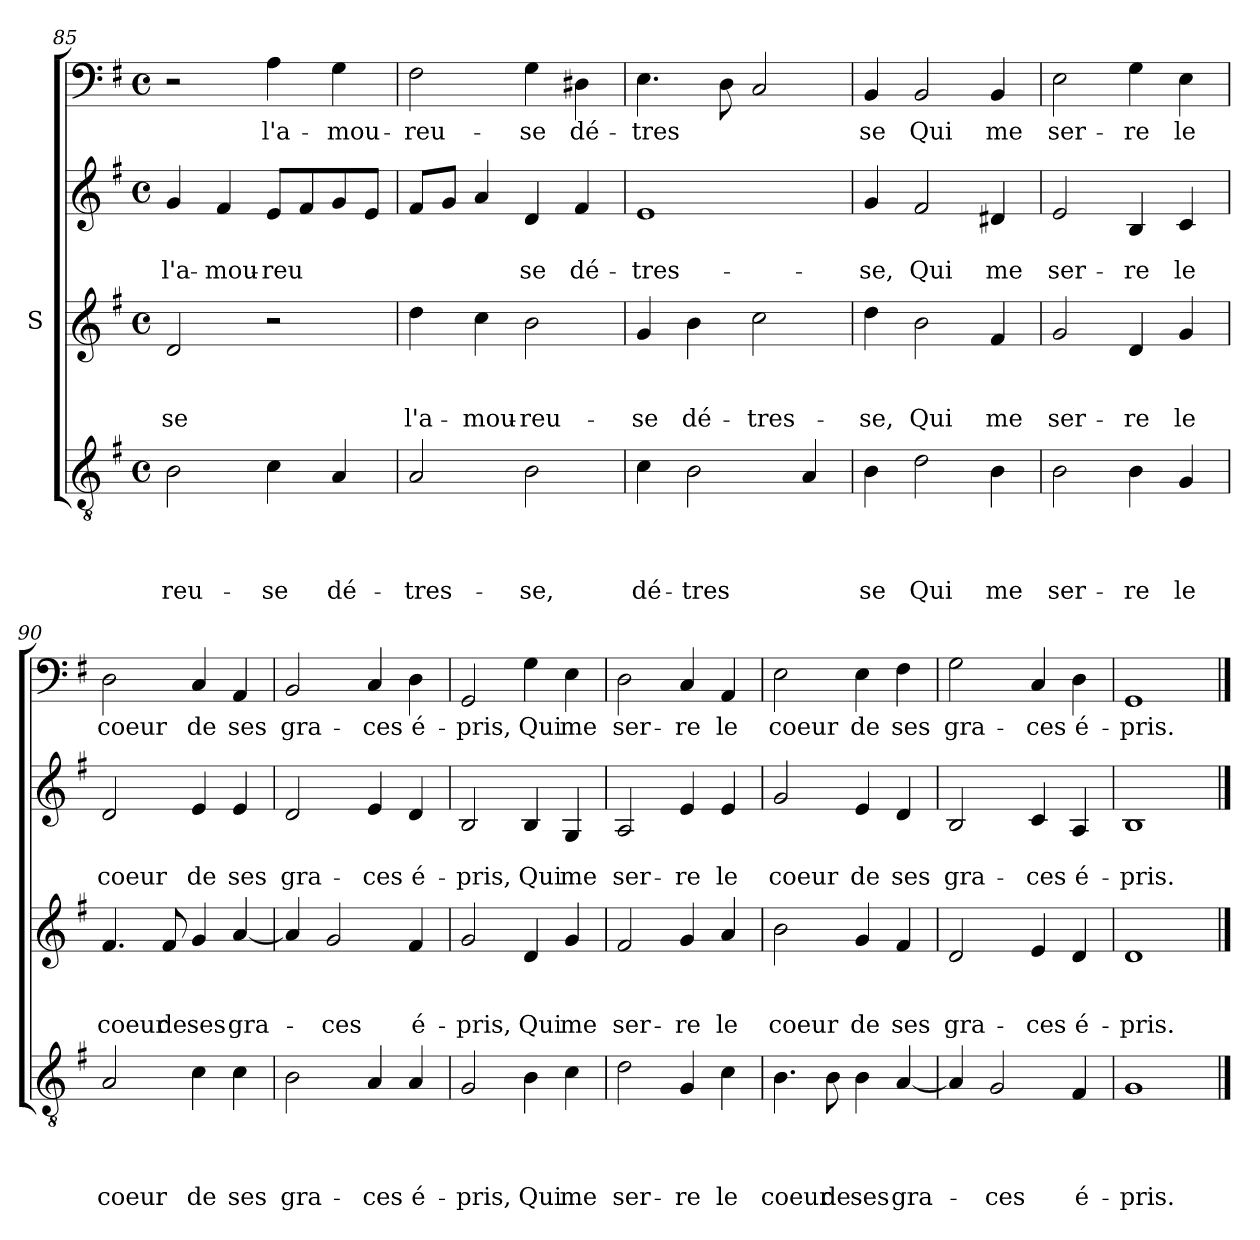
**kern	**text	**text	**text	**text	**kern	**text	**text	**text	**kern	**text	**text	**kern	**text
*part4	*part4	*part4	*part4	*part4	*part3	*part3	*part3	*part3	*part2	*part2	*part2	*part1	*part1
*staff4	*staff4	*staff4	*staff4	*staff4	*staff3	*staff3	*staff3	*staff3	*staff2	*staff2	*staff2	*staff1	*staff1
*	*	*	*	*	*I"S	*	*	*	*	*	*	*	*
*clefGv2	*	*	*	*	*clefG2	*	*	*	*clefG2	*	*	*clefF4	*
*k[f#]	*	*	*	*	*k[f#]	*	*	*	*k[f#]	*	*	*k[f#]	*
*G:	*	*	*	*	*G:	*	*	*	*G:	*	*	*G:	*
*M4/4	*	*	*	*	*M4/4	*	*	*	*M4/4	*	*	*M4/4	*
*met(c)	*	*	*	*	*met(c)	*	*	*	*met(c)	*	*	*met(c)	*
=85	=85	=85	=85	=85	=85	=85	=85	=85	=85	=85	=85	=85	=85
!	!	!	!	!LO:LY:b	!	!	!	!LO:LY:b	!	!	!LO:LY:b	!	!
2B\	.	.	.	-reu-	2d/	.	.	-se	4g/	.	l'a-	2r	.
!	!	!	!	!	!	!	!	!	!	!	!LO:LY:b	!	!
.	.	.	.	.	.	.	.	.	4f#/	.	-mou-	.	.
!	!	!	!	!LO:LY:b	!	!	!	!	!	!	!LO:LY:b	!	!LO:LY:b
4c\	.	.	.	-se	2r	.	.	.	8e/L	.	-reu	4A\	l'a-
.	.	.	.	.	.	.	.	.	8f#/	.	.	.	.
!	!	!	!	!LO:LY:b	!	!	!	!	!	!	!	!	!LO:LY:b
4A/	.	.	.	dé-	.	.	.	.	8g/	.	.	4G\	-mou-
.	.	.	.	.	.	.	.	.	8e/J	.	.	.	.
=86	=86	=86	=86	=86	=86	=86	=86	=86	=86	=86	=86	=86	=86
!	!	!	!	!LO:LY:b	!	!	!	!LO:LY:b	!	!	!	!	!LO:LY:b
2A/	.	.	.	-tres-	4dd\	.	.	l'a-	8f#/L	.	.	2F#\	-reu-
.	.	.	.	.	.	.	.	.	8g/J	.	.	.	.
!	!	!	!	!	!	!	!	!LO:LY:b	!	!	!	!	!
.	.	.	.	.	4cc\	.	.	-mou-	4a/	.	.	.	.
!	!	!	!	!LO:LY:b	!	!	!	!LO:LY:b	!	!	!LO:LY:b	!	!LO:LY:b
2B\	.	.	.	-se,	2b\	.	.	-reu-	4d/	.	se	4G\	-se
!	!	!	!	!	!	!	!	!	!	!	!LO:LY:b	!	!LO:LY:b
.	.	.	.	.	.	.	.	.	4f#/	.	dé-	4D#X\	dé-
!!LO:LB:g=z
=87	=87	=87	=87	=87	=87	=87	=87	=87	=87	=87	=87	=87	=87
!	!	!	!	!LO:LY:b	!	!	!	!LO:LY:b	!	!	!LO:LY:b	!	!LO:LY:b
4c\	.	.	.	dé-	4g/	.	.	-se	1e	.	-tres-	4.E\	-tres
!	!	!	!	!LO:LY:b	!	!	!	!LO:LY:b	!	!	!	!	!
2B\	.	.	.	-tres	4b\	.	.	dé-	.	.	.	.	.
.	.	.	.	.	.	.	.	.	.	.	.	8D\	.
!	!	!	!	!	!	!	!	!LO:LY:b	!	!	!	!	!
.	.	.	.	.	2cc\	.	.	-tres-	.	.	.	2C/	.
4A/	.	.	.	.	.	.	.	.	.	.	.	.	.
=88	=88	=88	=88	=88	=88	=88	=88	=88	=88	=88	=88	=88	=88
!	!	!	!	!LO:LY:b	!	!	!	!LO:LY:b	!	!	!LO:LY:b	!	!LO:LY:b
4B\	.	.	.	se	4dd\	.	.	-se,	4g/	.	-se,	4BB/	se
!	!	!	!	!LO:LY:b	!	!	!	!LO:LY:b	!	!	!LO:LY:b	!	!LO:LY:b
2d\	.	.	.	Qui	2b\	.	.	Qui	2f#/	.	Qui	2BB/	Qui
!	!	!	!	!LO:LY:b	!	!	!	!LO:LY:b	!	!	!LO:LY:b	!	!LO:LY:b
4B\	.	.	.	me	4f#/	.	.	me	4d#X/	.	me	4BB/	me
=89	=89	=89	=89	=89	=89	=89	=89	=89	=89	=89	=89	=89	=89
!	!	!	!	!LO:LY:b	!	!	!	!LO:LY:b	!	!	!LO:LY:b	!	!LO:LY:b
2B\	.	.	.	ser-	2g/	.	.	ser-	2e/	.	ser-	2E\	ser-
!	!	!	!	!LO:LY:b	!	!	!	!LO:LY:b	!	!	!LO:LY:b	!	!LO:LY:b
4B\	.	.	.	-re	4d/	.	.	-re	4B/	.	-re	4G\	-re
!	!	!	!	!LO:LY:b	!	!	!	!LO:LY:b	!	!	!LO:LY:b	!	!LO:LY:b
4G/	.	.	.	le	4g/	.	.	le	4c/	.	le	4E\	le
=90	=90	=90	=90	=90	=90	=90	=90	=90	=90	=90	=90	=90	=90
!	!	!	!	!LO:LY:b	!	!	!	!LO:LY:b	!	!	!LO:LY:b	!	!LO:LY:b
2A/	.	.	.	coeur	4.f#/	.	.	coeur	2d/	.	coeur	2D\	coeur
!	!	!	!	!	!	!	!	!LO:LY:b	!	!	!	!	!
.	.	.	.	.	8f#/	.	.	de	.	.	.	.	.
!	!	!	!	!LO:LY:b	!	!	!	!LO:LY:b	!	!	!LO:LY:b	!	!LO:LY:b
4c\	.	.	.	de	4g/	.	.	ses	4e/	.	de	4C/	de
!	!	!	!	!LO:LY:b	!	!	!	!LO:LY:b	!	!	!LO:LY:b	!	!LO:LY:b
4c\	.	.	.	ses	[<4a/	.	.	gra-	4e/	.	ses	4AA/	ses
=91	=91	=91	=91	=91	=91	=91	=91	=91	=91	=91	=91	=91	=91
!	!	!	!	!LO:LY:b	!	!	!	!	!	!	!LO:LY:b	!	!LO:LY:b
2B\	.	.	.	gra-	4a/]	.	.	.	2d/	.	gra-	2BB/	gra-
!	!	!	!	!	!	!	!	!LO:LY:b	!	!	!	!	!
.	.	.	.	.	2g/	.	.	-ces	.	.	.	.	.
!	!	!	!	!LO:LY:b	!	!	!	!	!	!	!LO:LY:b	!	!LO:LY:b
4A/	.	.	.	-ces	.	.	.	.	4e/	.	-ces	4C/	-ces
!	!	!	!	!LO:LY:b	!	!	!	!LO:LY:b	!	!	!LO:LY:b	!	!LO:LY:b
4A/	.	.	.	é-	4f#/	.	.	é-	4d/	.	é-	4D\	é-
!!LO:LB:g=z
=92	=92	=92	=92	=92	=92	=92	=92	=92	=92	=92	=92	=92	=92
!	!	!	!	!LO:LY:b	!	!	!	!LO:LY:b	!	!	!LO:LY:b	!	!LO:LY:b
2G/	.	.	.	-pris,	2g/	.	.	-pris,	2B/	.	-pris,	2GG/	-pris,
!	!	!	!	!LO:LY:b	!	!	!	!LO:LY:b	!	!	!LO:LY:b	!	!LO:LY:b
4B\	.	.	.	Qui	4d/	.	.	Qui	4B/	.	Qui	4G\	Qui
!	!	!	!	!LO:LY:b	!	!	!	!LO:LY:b	!	!	!LO:LY:b	!	!LO:LY:b
4c\	.	.	.	me	4g/	.	.	me	4G/	.	me	4E\	me
=93	=93	=93	=93	=93	=93	=93	=93	=93	=93	=93	=93	=93	=93
!	!	!	!	!LO:LY:b	!	!	!	!LO:LY:b	!	!	!LO:LY:b	!	!LO:LY:b
2d\	.	.	.	ser-	2f#/	.	.	ser-	2A/	.	ser-	2D\	ser-
!	!	!	!	!LO:LY:b	!	!	!	!LO:LY:b	!	!	!LO:LY:b	!	!LO:LY:b
4G/	.	.	.	-re	4g/	.	.	-re	4e/	.	-re	4C/	-re
!	!	!	!	!LO:LY:b	!	!	!	!LO:LY:b	!	!	!LO:LY:b	!	!LO:LY:b
4c\	.	.	.	le	4a/	.	.	le	4e/	.	le	4AA/	le
=94	=94	=94	=94	=94	=94	=94	=94	=94	=94	=94	=94	=94	=94
!	!	!	!	!LO:LY:b	!	!	!	!LO:LY:b	!	!	!LO:LY:b	!	!LO:LY:b
4.B\	.	.	.	coeur	2b\	.	.	coeur	2g/	.	coeur	2E\	coeur
!	!	!	!	!LO:LY:b	!	!	!	!	!	!	!	!	!
8B\	.	.	.	de	.	.	.	.	.	.	.	.	.
!	!	!	!	!LO:LY:b	!	!	!	!LO:LY:b	!	!	!LO:LY:b	!	!LO:LY:b
4B\	.	.	.	ses	4g/	.	.	de	4e/	.	de	4E\	de
!	!	!	!	!LO:LY:b	!	!	!	!LO:LY:b	!	!	!LO:LY:b	!	!LO:LY:b
[<4A/	.	.	.	gra-	4f#/	.	.	ses	4d/	.	ses	4F#\	ses
=95	=95	=95	=95	=95	=95	=95	=95	=95	=95	=95	=95	=95	=95
!	!	!	!	!	!	!	!	!LO:LY:b	!	!	!LO:LY:b	!	!LO:LY:b
4A/]	.	.	.	.	2d/	.	.	gra-	2B/	.	gra-	2G\	gra-
!	!	!	!	!LO:LY:b	!	!	!	!	!	!	!	!	!
2G/	.	.	.	-ces	.	.	.	.	.	.	.	.	.
!	!	!	!	!	!	!	!	!LO:LY:b	!	!	!LO:LY:b	!	!LO:LY:b
.	.	.	.	.	4e/	.	.	-ces	4c/	.	-ces	4C/	-ces
!	!	!	!	!LO:LY:b	!	!	!	!LO:LY:b	!	!	!LO:LY:b	!	!LO:LY:b
4F#/	.	.	.	é-	4d/	.	.	é-	4A/	.	é-	4D\	é-
=96	=96	=96	=96	=96	=96	=96	=96	=96	=96	=96	=96	=96	=96
!	!	!	!	!LO:LY:b	!	!	!	!LO:LY:b	!	!	!LO:LY:b	!	!LO:LY:b
1G	.	.	.	-pris.	1d	.	.	-pris.	1B	.	-pris.	1GG	-pris.
==	==	==	==	==	==	==	==	==	==	==	==	==	==
*-	*-	*-	*-	*-	*-	*-	*-	*-	*-	*-	*-	*-	*-
